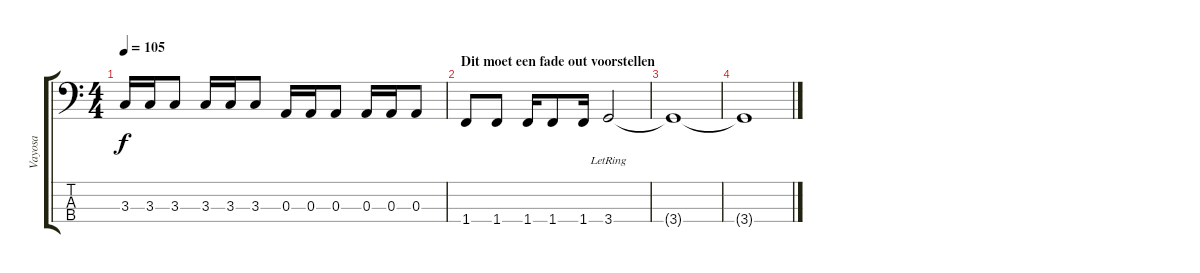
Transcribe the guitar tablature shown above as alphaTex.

\track ("Vayosa" "Vayosa") {instrument electricbassfinger}
\staff {score tabs}
\tuning (G2 D2 A1 E1) {hide}
\ts (4 4)
\tempo 105
\clef f4
\ks c
3.3.16{dy f} 3.3.16 3.3.8 3.3.16 3.3.16 3.3.8 0.3.16 0.3.16 0.3.8 0.3.16 0.3.16 0.3.8 |
\section ("" "Dit moet een fade out voorstellen")
1.4.8 1.4.8 1.4.16 1.4.8 1.4.16 3.4{lr}.2 |
3.4{t}.1 |
3.4{t}.1
